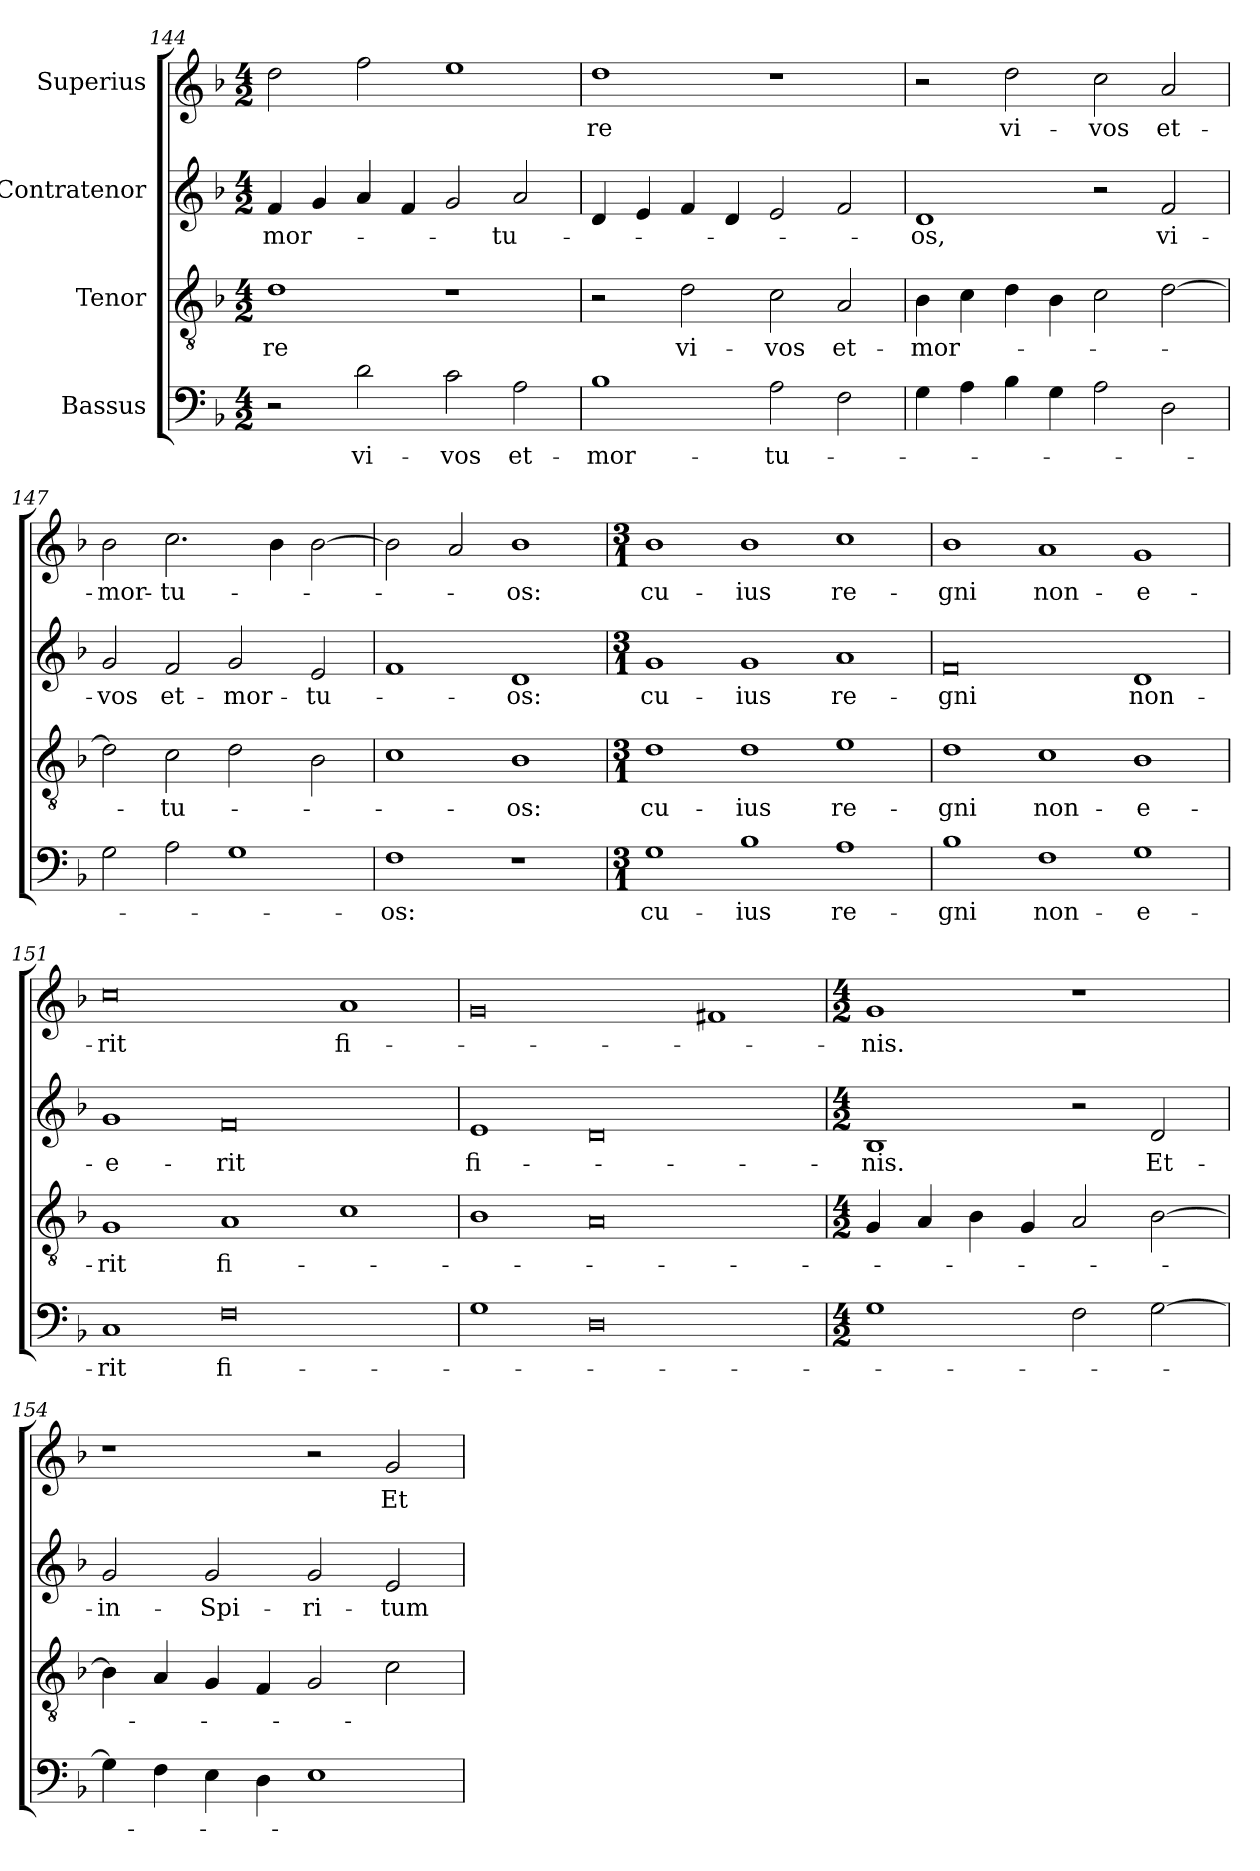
**kern	**text	**kern	**text	**kern	**text	**kern	**text
*part4	*part4	*part3	*part3	*part2	*part2	*part1	*part1
*staff4	*staff4	*staff3	*staff3	*staff2	*staff2	*staff1	*staff1
*I"Bassus	*	*I"Tenor	*	*I"Contratenor	*	*I"Superius	*
*clefF4	*	*clefGv2	*	*clefG2	*	*clefG2	*
*k[b-]	*	*k[b-]	*	*k[b-]	*	*k[b-]	*
*M4/2	*	*M4/2	*	*M4/2	*	*M4/2	*
=144	=144	=144	=144	=144	=144	=144	=144
2r	.	1d\	-re	4f/	mor-	2dd\	.
.	.	.	.	4g/	.	.	.
2d\	vi-	.	.	4a/	.	2ff\	.
.	.	.	.	4f/	.	.	.
2c\	-vos	1r	.	2g/	.	1ee\	.
2A\	et-	.	.	2a/	-tu-	.	.
=145	=145	=145	=145	=145	=145	=145	=145
1B-\	mor-	2r	.	4d/	.	1dd\	-re
.	.	.	.	4e/	.	.	.
.	.	2d\	vi-	4f/	.	.	.
.	.	.	.	4d/	.	.	.
2A\	-tu-	2c\	-vos	2e/	.	1r	.
2F\	.	2A/	et-	2f/	.	.	.
=146	=146	=146	=146	=146	=146	=146	=146
4G\	.	4B-\	mor-	1d/	-os,	2r	.
4A\	.	4c\	.	.	.	.	.
4B-\	.	4d\	.	.	.	2dd\	vi-
4G\	.	4B-\	.	.	.	.	.
2A\	.	2c\	.	2r	.	2cc\	-vos
2D\	.	[2d\	.	2f/	vi-	2a/	et-
=147	=147	=147	=147	=147	=147	=147	=147
2G\	.	2d\]	.	2g/	-vos	2b-\	mor-
2A\	.	2c\	-tu-	2f/	et-	2.cc\	-tu-
1G\	.	2d\	.	2g/	mor-	.	.
.	.	.	.	.	.	4b-\	.
.	.	2B-\	.	2e/	-tu-	[2b-\	.
=148	=148	=148	=148	=148	=148	=148	=148
1F\	-os:	1c\	.	1f/	.	2b-\]	.
.	.	.	.	.	.	2a/	.
1r	.	1B-\	-os:	1d/	-os:	1b-\	-os:
=149	=149	=149	=149	=149	=149	=149	=149
*M3/1	*	*M3/1	*	*M3/1	*	*M3/1	*
1G\	cu-	1d\	cu-	1g/	cu-	1b-\	cu-
1B-\	-ius	1d\	-ius	1g/	-ius	1b-\	-ius
1A\	re-	1e\	re-	1a/	re-	1cc\	re-
=150	=150	=150	=150	=150	=150	=150	=150
1B-\	-gni	1d\	-gni	0f/	-gni	1b-\	-gni
1F\	non-	1c\	non-	.	.	1a/	non-
1G\	e-	1B-\	e-	1d/	non-	1g/	e-
=151	=151	=151	=151	=151	=151	=151	=151
1C/	-rit	1G/	-rit	1g/	e-	0cc\	-rit
0F\	fi-	1A/	fi-	0f/	-rit	.	.
.	.	1c\	.	.	.	1a/	fi-
=152	=152	=152	=152	=152	=152	=152	=152
1G\	.	1B-\	.	1e/	fi-	0g/	.
0D\	.	0A/	.	0d/	.	.	.
.	.	.	.	.	.	1f#X/	.
=153	=153	=153	=153	=153	=153	=153	=153
*M4/2	*	*M4/2	*	*M4/2	*	*M4/2	*
1G\	.	4G/	.	1B-/	-nis.	1g/	-nis.
.	.	4A/	.	.	.	.	.
.	.	4B-\	.	.	.	.	.
.	.	4G/	.	.	.	.	.
2F\	.	2A/	.	2r	.	1r	.
[2G\	.	[2B-\	.	2d/	Et-	.	.
=154	=154	=154	=154	=154	=154	=154	=154
4G\]	.	4B-\]	.	2g/	in-	1r	.
4F\	.	4A/	.	.	.	.	.
4E\	.	4G/	.	2g/	Spi-	.	.
4D\	.	4F/	.	.	.	.	.
1E\	.	2G/	.	2g/	-ri-	2r	.
.	.	2c\	.	2e/	-tum	2g/	Et-
=	=	=	=	=	=	=	=
*-	*-	*-	*-	*-	*-	*-	*-
